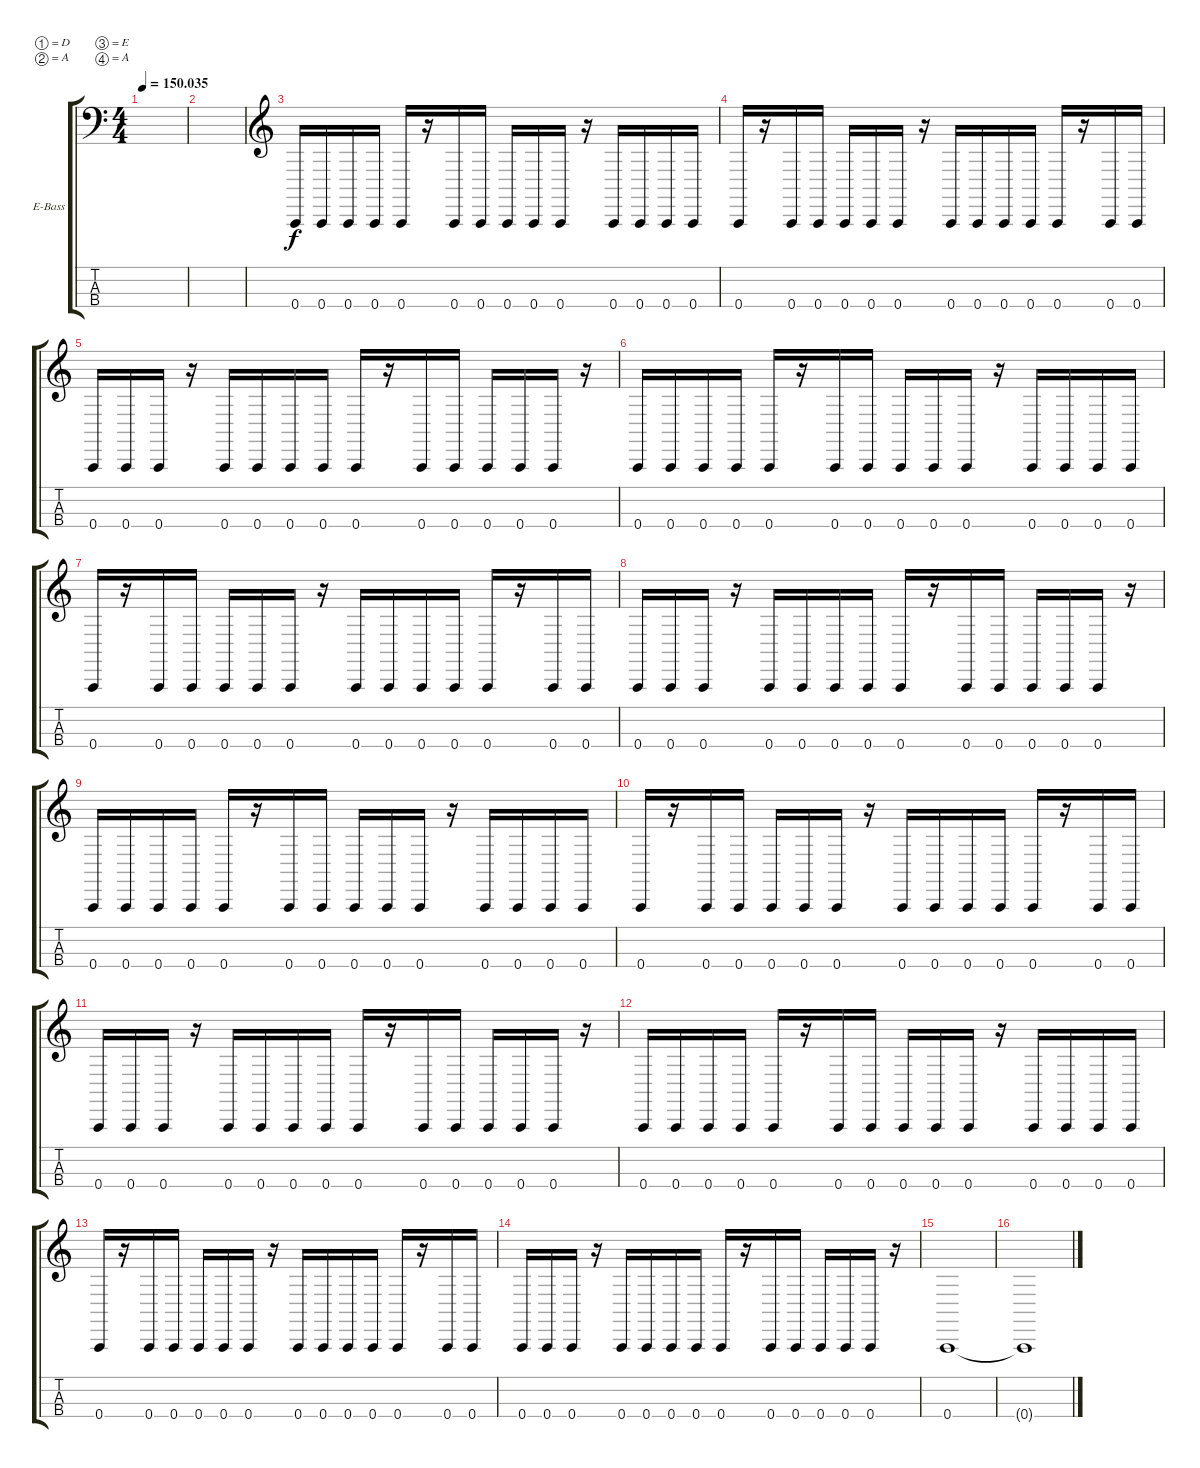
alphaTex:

\bracketExtendMode groupsimilarinstruments
\firstSystemTrackNameOrientation horizontal
\otherSystemsTrackNameOrientation horizontal
\track ("Electric Bass" "E-Bass") {instrument electricbassfinger}
\staff {score tabs}
\tuning (D2 A1 E1 A0)
\ts (4 4)
\tempo
150.035
\accidentals auto
\clef f4
\ottava regular
\simile none
\ks c
|
|
\clef g2
0.4.16 0.4.16 0.4.16 0.4.16 0.4.16 r.16 0.4.16 0.4.16 0.4.16 0.4.16 0.4.16 r.16 0.4.16 0.4.16 0.4.16 0.4.16 |
0.4.16 r.16 0.4.16 0.4.16 0.4.16 0.4.16 0.4.16 r.16 0.4.16 0.4.16 0.4.16 0.4.16 0.4.16 r.16 0.4.16 0.4.16 |
0.4.16 0.4.16 0.4.16 r.16 0.4.16 0.4.16 0.4.16 0.4.16 0.4.16 r.16 0.4.16 0.4.16 0.4.16 0.4.16 0.4.16 r.16 |
0.4.16 0.4.16 0.4.16 0.4.16 0.4.16 r.16 0.4.16 0.4.16 0.4.16 0.4.16 0.4.16 r.16 0.4.16 0.4.16 0.4.16 0.4.16 |
0.4.16 r.16 0.4.16 0.4.16 0.4.16 0.4.16 0.4.16 r.16 0.4.16 0.4.16 0.4.16 0.4.16 0.4.16 r.16 0.4.16 0.4.16 |
0.4.16 0.4.16 0.4.16 r.16 0.4.16 0.4.16 0.4.16 0.4.16 0.4.16 r.16 0.4.16 0.4.16 0.4.16 0.4.16 0.4.16 r.16 |
0.4.16 0.4.16 0.4.16 0.4.16 0.4.16 r.16 0.4.16 0.4.16 0.4.16 0.4.16 0.4.16 r.16 0.4.16 0.4.16 0.4.16 0.4.16 |
0.4.16 r.16 0.4.16 0.4.16 0.4.16 0.4.16 0.4.16 r.16 0.4.16 0.4.16 0.4.16 0.4.16 0.4.16 r.16 0.4.16 0.4.16 |
0.4.16 0.4.16 0.4.16 r.16 0.4.16 0.4.16 0.4.16 0.4.16 0.4.16 r.16 0.4.16 0.4.16 0.4.16 0.4.16 0.4.16 r.16 |
0.4.16 0.4.16 0.4.16 0.4.16 0.4.16 r.16 0.4.16 0.4.16 0.4.16 0.4.16 0.4.16 r.16 0.4.16 0.4.16 0.4.16 0.4.16 |
0.4.16 r.16 0.4.16 0.4.16 0.4.16 0.4.16 0.4.16 r.16 0.4.16 0.4.16 0.4.16 0.4.16 0.4.16 r.16 0.4.16 0.4.16 |
0.4.16 0.4.16 0.4.16 r.16 0.4.16 0.4.16 0.4.16 0.4.16 0.4.16 r.16 0.4.16 0.4.16 0.4.16 0.4.16 0.4.16 r.16 |
0.4.1 |
0.4{t}.1
